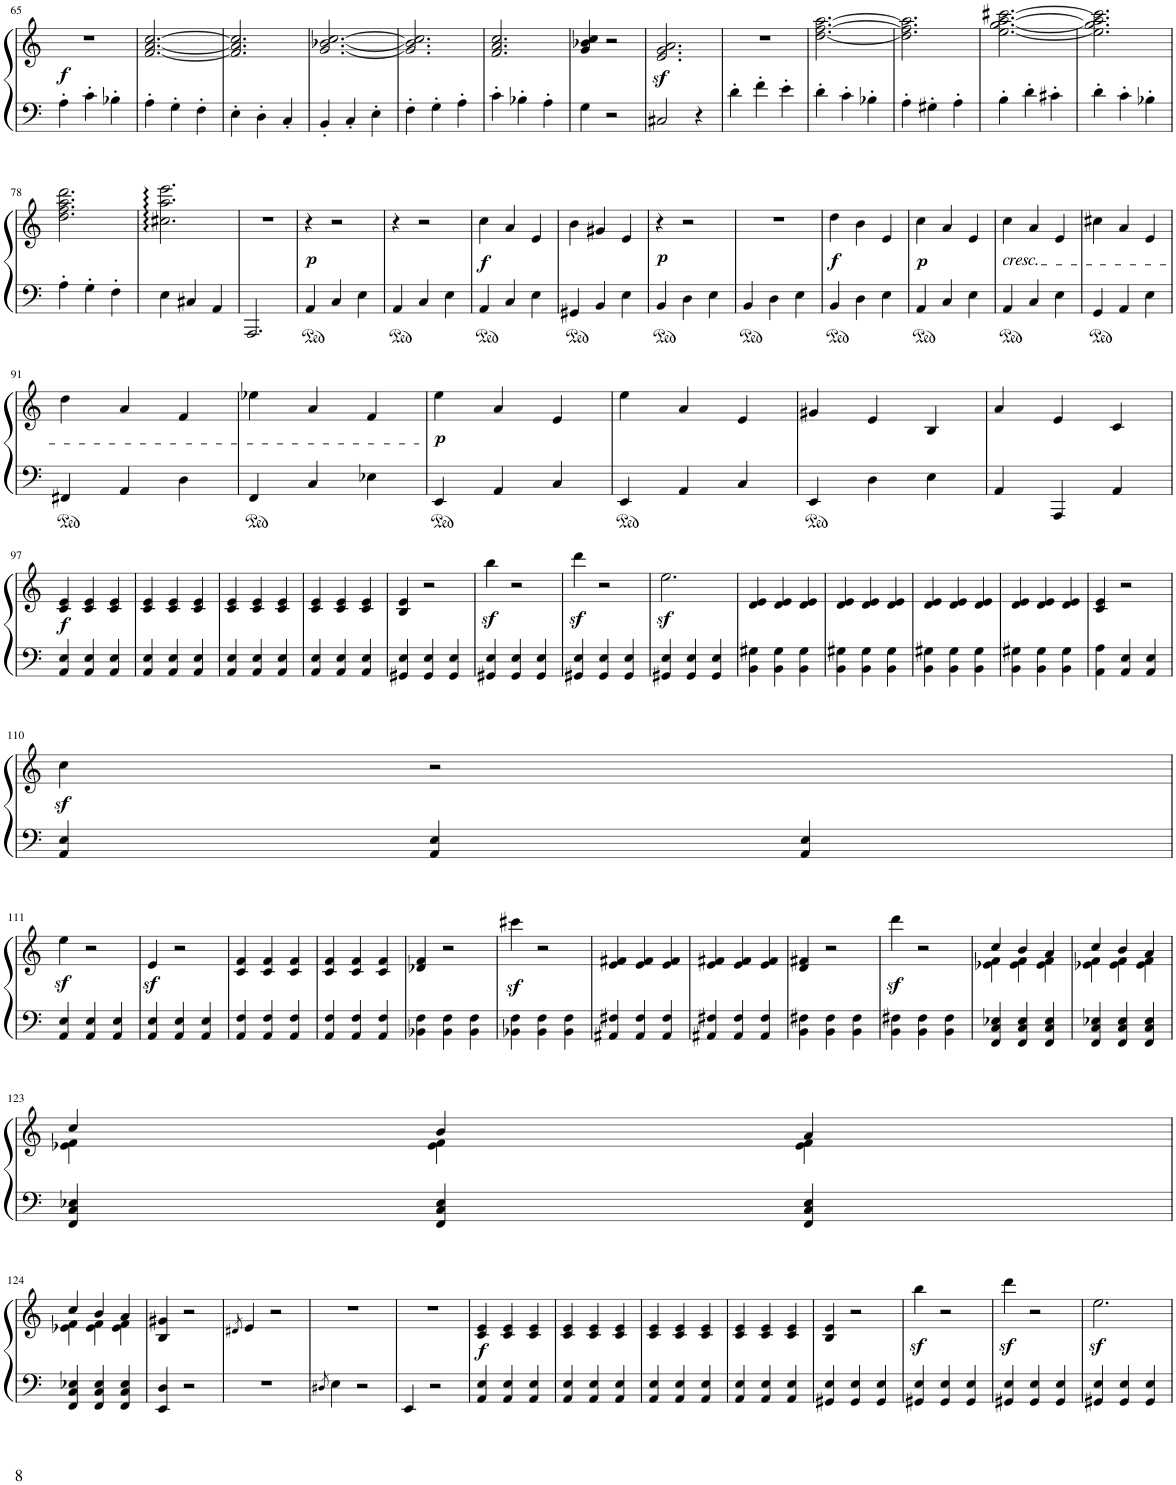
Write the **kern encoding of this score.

**kern	**kern	**dynam
*part1	*part1	*part1
*staff2	*staff1	*staff1/2
*I"Piano	*	*
*I'Pno.	*	*
!!LO:PB:g=z
*clefF4	*clefG2	*
*k[]	*k[]	*
*M3/4	*M3/4	*
=65	=65	=65
!	!	!LO:DY:b
4A'\	2.r	f
4c'\	.	.
4B-X'\	.	.
=66	=66	=66
4A'\	[2.f/ [2.a/ [2.cc/	.
4G'\	.	.
4F'\	.	.
=67	=67	=67
4E'\	2.f/] 2.a/] 2.cc/]	.
4D'\	.	.
4C'/	.	.
=68	=68	=68
4BB'/	[2.g/ [2.b-X/ [2.cc/	.
4C'/	.	.
4E'\	.	.
=69	=69	=69
4F'\	2.g/] 2.b-/] 2.cc/]	.
4G'\	.	.
4A'\	.	.
=70	=70	=70
4c'\	2.f/ 2.a/ 2.cc/	.
4B-X'\	.	.
4A'\	.	.
=71	=71	=71
4G\	4g/ 4b-X/ 4cc/	.
2r	2r	.
=72	=72	=72
2C#X/	2.e/z< 2.g/z< 2.a/z<	.
4r	.	.
=73	=73	=73
4d'\	2.r	.
4f'\	.	.
4e'\	.	.
=74	=74	=74
4d'\	[2.dd\ [2.ff\ [2.aa\	.
4c'\	.	.
4B-X'\	.	.
=75	=75	=75
4A'\	2.dd\] 2.ff\] 2.aa\]	.
4G#X'\	.	.
4A'\	.	.
=76	=76	=76
4B'\	[2.ee\ [2.gg\ [2.aa\ [2.ccc#X\	.
4d'\	.	.
4c#X'\	.	.
=77	=77	=77
4d'\	2.ee\] 2.gg\] 2.aa\] 2.ccc#\]	.
4c'\	.	.
4B-X'\	.	.
!!LO:LB:g=z
=78	=78	=78
4A'\	2.dd\ 2.ff\ 2.aa\ 2.ddd\	.
4G'\	.	.
4F'\	.	.
=79	=79	=79
4E\	2.cc#X\ 2.aa\ 2.eee\	.
4C#X/	.	.
4AA/	.	.
=80	=80	=80
2.AAA/	2.r	.
=81	=81	=81
!	!	!LO:DY:b
4AA/	4r	p
4C/	2r	.
4E\	.	.
=82	=82	=82
4AA/	4r	.
4C/	2r	.
4E\	.	.
=83	=83	=83
!	!	!LO:DY:b
4AA/	4cc\	f
4C/	4a/	.
4E\	4e/	.
=84	=84	=84
4GG#X/	4b\	.
4BB/	4g#X/	.
4E\	4e/	.
=85	=85	=85
!	!	!LO:DY:b
4BB/	4r	p
4D\	2r	.
4E\	.	.
=86	=86	=86
4BB/	2.r	.
4D\	.	.
4E\	.	.
=87	=87	=87
!	!	!LO:DY:b
4BB/	4dd\	f
4D\	4b\	.
4E\	4e/	.
=88	=88	=88
!	!	!LO:DY:b
4AA/	4cc\	p
4C/	4a/	.
4E\	4e/	.
=89	=89	=89
!	!LO:TX:b:i:t=cresc.	!
4AA/	4cc\	.
4C/	4a/	.
4E\	4e/	.
=90	=90	=90
4GG/	4cc#X\	.
4AA/	4a/	.
4E\	4e/	.
!!LO:LB:g=z
=91	=91	=91
4FF#X/	4dd\	.
4AA/	4a/	.
4D\	4f/	.
=92	=92	=92
4FF/	4ee-X\	.
4C/	4a/	.
4E-X\	4f/	.
=93	=93	=93
!	!	!LO:DY:b
4EE/	4ee\	p
4AA/	4a/	.
4C/	4e/	.
=94	=94	=94
4EE/	4ee\	.
4AA/	4a/	.
4C/	4e/	.
=95	=95	=95
4EE/	4g#X/	.
4D\	4e/	.
4E\	4B/	.
=96	=96	=96
4AA/	4a/	.
4AAA/	4e/	.
4AA/	4c/	.
!!LO:LB:g=z
=97	=97	=97
!	!	!LO:DY:b
4AA/ 4E/	4c/ 4e/	f
4AA/ 4E/	4c/ 4e/	.
4AA/ 4E/	4c/ 4e/	.
=98	=98	=98
4AA/ 4E/	4c/ 4e/	.
4AA/ 4E/	4c/ 4e/	.
4AA/ 4E/	4c/ 4e/	.
=99	=99	=99
4AA/ 4E/	4c/ 4e/	.
4AA/ 4E/	4c/ 4e/	.
4AA/ 4E/	4c/ 4e/	.
=100	=100	=100
4AA/ 4E/	4c/ 4e/	.
4AA/ 4E/	4c/ 4e/	.
4AA/ 4E/	4c/ 4e/	.
=101	=101	=101
4GG#X/ 4E/	4B/ 4e/	.
4GG#/ 4E/	2r	.
4GG#/ 4E/	.	.
=102	=102	=102
4GG#X/ 4E/	4bbz<\	.
4GG#/ 4E/	2r	.
4GG#/ 4E/	.	.
=103	=103	=103
4GG#X/ 4E/	4dddz<\	.
4GG#/ 4E/	2r	.
4GG#/ 4E/	.	.
=104	=104	=104
4GG#X/ 4E/	2.eez<\	.
4GG#/ 4E/	.	.
4GG#/ 4E/	.	.
=105	=105	=105
4BB\ 4G#X\	4d/ 4e/	.
4BB\ 4G#\	4d/ 4e/	.
4BB\ 4G#\	4d/ 4e/	.
=106	=106	=106
4BB\ 4G#X\	4d/ 4e/	.
4BB\ 4G#\	4d/ 4e/	.
4BB\ 4G#\	4d/ 4e/	.
=107	=107	=107
4BB\ 4G#X\	4d/ 4e/	.
4BB\ 4G#\	4d/ 4e/	.
4BB\ 4G#\	4d/ 4e/	.
=108	=108	=108
4BB\ 4G#X\	4d/ 4e/	.
4BB\ 4G#\	4d/ 4e/	.
4BB\ 4G#\	4d/ 4e/	.
=109	=109	=109
4AA\ 4A\	4c/ 4e/	.
4AA/ 4E/	2r	.
4AA/ 4E/	.	.
!!LO:LB:g=z
=110	=110	=110
4AA/ 4E/	4ccz<\	.
4AA/ 4E/	2r	.
4AA/ 4E/	.	.
!!LO:LB:g=z
=111	=111	=111
4AA/ 4E/	4eez<\	.
4AA/ 4E/	2r	.
4AA/ 4E/	.	.
=112	=112	=112
4AA/ 4E/	4ez</	.
4AA/ 4E/	2r	.
4AA/ 4E/	.	.
=113	=113	=113
4AA/ 4F/	4c/ 4f/	.
4AA/ 4F/	4c/ 4f/	.
4AA/ 4F/	4c/ 4f/	.
=114	=114	=114
4AA/ 4F/	4c/ 4f/	.
4AA/ 4F/	4c/ 4f/	.
4AA/ 4F/	4c/ 4f/	.
=115	=115	=115
4BB-X\ 4F\	4d-X/ 4f/	.
4BB-\ 4F\	2r	.
4BB-\ 4F\	.	.
=116	=116	=116
4BB-X\ 4F\	4ccc#Xz<\	.
4BB-\ 4F\	2r	.
4BB-\ 4F\	.	.
=117	=117	=117
4AA#X/ 4F#X/	4e/ 4f#X/	.
4AA#/ 4F#/	4e/ 4f#/	.
4AA#/ 4F#/	4e/ 4f#/	.
=118	=118	=118
4AA#X/ 4F#X/	4e/ 4f#X/	.
4AA#/ 4F#/	4e/ 4f#/	.
4AA#/ 4F#/	4e/ 4f#/	.
=119	=119	=119
4BB\ 4F#X\	4d/ 4f#X/	.
4BB\ 4F#\	2r	.
4BB\ 4F#\	.	.
=120	=120	=120
4BB\ 4F#X\	4dddz<\	.
4BB\ 4F#\	2r	.
4BB\ 4F#\	.	.
=121	=121	=121
*	*^	*
4FF/ 4C/ 4E-X/	4cc/	4e-X\ 4f\	.
4FF/ 4C/ 4E-/	4b/	4e-\ 4f\	.
4FF/ 4C/ 4E-/	4a/	4e-\ 4f\	.
=122	=122	=122	=122
4FF/ 4C/ 4E-X/	4cc/	4e-X\ 4f\	.
4FF/ 4C/ 4E-/	4b/	4e-\ 4f\	.
4FF/ 4C/ 4E-/	4a/	4e-\ 4f\	.
!!LO:LB:g=z	!!
=123	=123	=123	=123
4FF/ 4C/ 4E-X/	4cc/	4e-X\ 4f\	.
4FF/ 4C/ 4E-/	4b/	4e-\ 4f\	.
4FF/ 4C/ 4E-/	4a/	4e-\ 4f\	.
!!LO:LB:g=z	!!
=124	=124	=124	=124
4FF/ 4C/ 4E-X/	4cc/	4e-X\ 4f\	.
4FF/ 4C/ 4E-/	4b/	4e-\ 4f\	.
4FF/ 4C/ 4E-/	4a/	4e-\ 4f\	.
*	*v	*v	*
=125	=125	=125
4EE/ 4D/	4B/ 4g#X/	.
2r	2r	.
=126	=126	=126
.	8qd#X/	.
2.r	4e/	.
.	2r	.
=127	=127	=127
8qD#X/	.	.
4E\	2.r	.
2r	.	.
=128	=128	=128
4EE/	2.r	.
2r	.	.
=129	=129	=129
!	!	!LO:DY:b
4AA/ 4E/	4c/ 4e/	f
4AA/ 4E/	4c/ 4e/	.
4AA/ 4E/	4c/ 4e/	.
=130	=130	=130
4AA/ 4E/	4c/ 4e/	.
4AA/ 4E/	4c/ 4e/	.
4AA/ 4E/	4c/ 4e/	.
=131	=131	=131
4AA/ 4E/	4c/ 4e/	.
4AA/ 4E/	4c/ 4e/	.
4AA/ 4E/	4c/ 4e/	.
=132	=132	=132
4AA/ 4E/	4c/ 4e/	.
4AA/ 4E/	4c/ 4e/	.
4AA/ 4E/	4c/ 4e/	.
=133	=133	=133
4GG#X/ 4E/	4B/ 4e/	.
4GG#/ 4E/	2r	.
4GG#/ 4E/	.	.
=134	=134	=134
4GG#X/ 4E/	4bbz<\	.
4GG#/ 4E/	2r	.
4GG#/ 4E/	.	.
=135	=135	=135
4GG#X/ 4E/	4dddz<\	.
4GG#/ 4E/	2r	.
4GG#/ 4E/	.	.
=136	=136	=136
4GG#X/ 4E/	2.eez<\	.
4GG#/ 4E/	.	.
4GG#/ 4E/	.	.
=	=	=
*-	*-	*-
